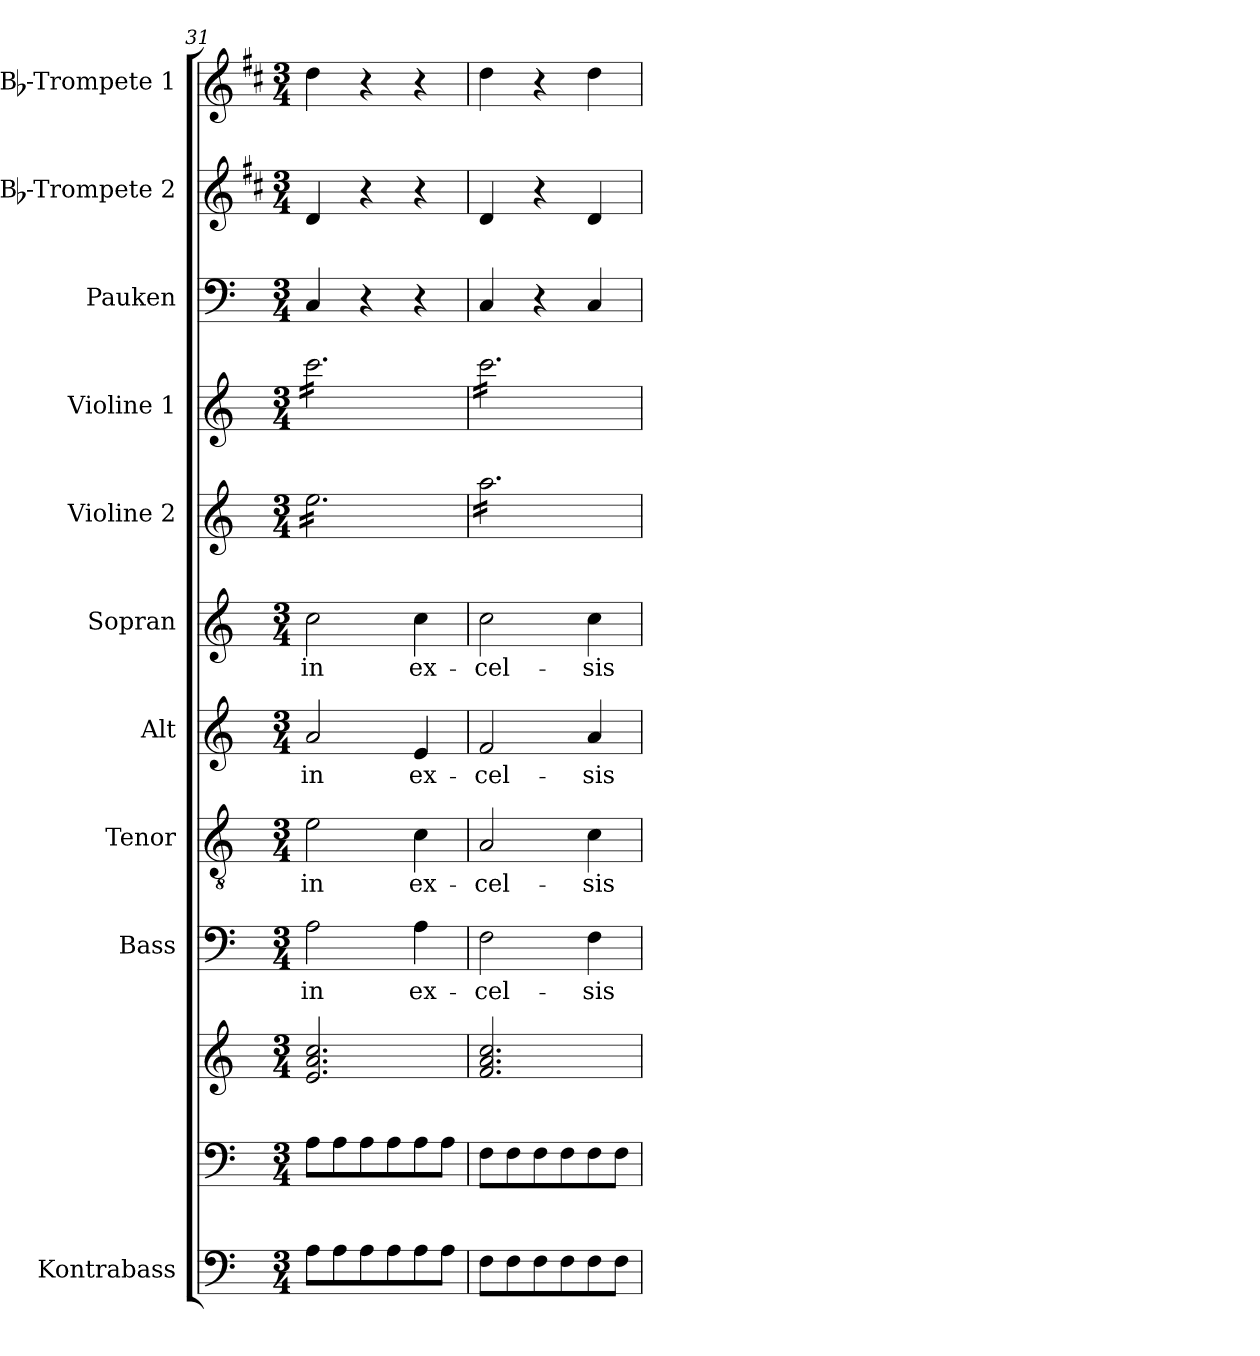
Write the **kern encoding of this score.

**kern	**kern	**kern	**kern	**text	**kern	**text	**kern	**text	**kern	**text	**kern	**kern	**kern	**kern	**kern
*part11	*part10	*part10	*part9	*part9	*part8	*part8	*part7	*part7	*part6	*part6	*part5	*part4	*part3	*part2	*part1
*staff12	*staff11	*staff10	*staff9	*staff9	*staff8	*staff8	*staff7	*staff7	*staff6	*staff6	*staff5	*staff4	*staff3	*staff2	*staff1
*I"Kontrabass	*	*	*I"Bass	*	*I"Tenor	*	*I"Alt	*	*I"Sopran	*	*I"Violine 2	*I"Violine 1	*I"Pauken	*I"Bb-Trompete 2	*I"Bb-Trompete 1
*I'Kb.	*	*	*I'B.	*	*I'T.	*	*I'A.	*	*I'S.	*	*I'Vl. 2	*I'Vl. 1	*I'Pk.	*I'Bb Trp. 2	*I'Bb Trp. 1
*clefF4	*clefF4	*clefG2	*clefF4	*	*clefGv2	*	*clefG2	*	*clefG2	*	*clefG2	*clefG2	*clefF4	*clefG2	*clefG2
*ITrd7c12	*	*	*	*	*	*	*	*	*	*	*	*	*	*ITrd1c2	*ITrd1c2
*k[]	*k[]	*k[]	*k[]	*	*k[]	*	*k[]	*	*k[]	*	*k[]	*k[]	*k[]	*k[]	*k[]
*C:	*C:	*C:	*C:	*	*C:	*	*C:	*	*C:	*	*C:	*C:	*C:	*C:	*C:
*M3/4	*M3/4	*M3/4	*M3/4	*	*M3/4	*	*M3/4	*	*M3/4	*	*M3/4	*M3/4	*M3/4	*M3/4	*M3/4
=31	=31	=31	=31	=31	=31	=31	=31	=31	=31	=31	=31	=31	=31	=31	=31
!	!	!	!	!LO:LY:b	!	!LO:LY:b	!	!LO:LY:b	!	!LO:LY:b	!	!	!	!	!
*	*	*	*	*	*	*	*	*	*	*	*tremolo	*	*	*	*
*	*	*	*	*	*	*	*	*	*	*	*	*tremolo	*	*	*
8AA\L	8A\L	2.e/ 2.a/ 2.cc/	2A\	in	2e\	in	2a/	in	2cc\	in	16ee\LL	16ccc\LL	4C/	4c/	4cc\
.	.	.	.	.	.	.	.	.	.	.	16ee\	16ccc\	.	.	.
8AA\	8A\	.	.	.	.	.	.	.	.	.	16ee\	16ccc\	.	.	.
.	.	.	.	.	.	.	.	.	.	.	16ee\	16ccc\	.	.	.
8AA\	8A\	.	.	.	.	.	.	.	.	.	16ee\	16ccc\	4r	4r	4r
.	.	.	.	.	.	.	.	.	.	.	16ee\	16ccc\	.	.	.
8AA\	8A\	.	.	.	.	.	.	.	.	.	16ee\	16ccc\	.	.	.
.	.	.	.	.	.	.	.	.	.	.	16ee\	16ccc\	.	.	.
!	!	!	!	!LO:LY:b	!	!LO:LY:b	!	!LO:LY:b	!	!LO:LY:b	!	!	!	!	!
8AA\	8A\	.	4A\	ex-	4c\	ex-	4e/	ex-	4cc\	ex-	16ee\	16ccc\	4r	4r	4r
.	.	.	.	.	.	.	.	.	.	.	16ee\	16ccc\	.	.	.
8AA\J	8A\J	.	.	.	.	.	.	.	.	.	16ee\	16ccc\	.	.	.
.	.	.	.	.	.	.	.	.	.	.	16ee\JJ	16ccc\JJ	.	.	.
=32	=32	=32	=32	=32	=32	=32	=32	=32	=32	=32	=32	=32	=32	=32	=32
!	!	!	!	!LO:LY:b	!	!LO:LY:b	!	!LO:LY:b	!	!LO:LY:b	!	!	!	!	!
8FF\L	8F\L	2.f/ 2.a/ 2.cc/	2F\	-cel-	2A/	-cel-	2f/	-cel-	2cc\	-cel-	16aa\LL	16ccc\LL	4C/	4c/	4cc\
.	.	.	.	.	.	.	.	.	.	.	16aa\	16ccc\	.	.	.
8FF\	8F\	.	.	.	.	.	.	.	.	.	16aa\	16ccc\	.	.	.
.	.	.	.	.	.	.	.	.	.	.	16aa\	16ccc\	.	.	.
8FF\	8F\	.	.	.	.	.	.	.	.	.	16aa\	16ccc\	4r	4r	4r
.	.	.	.	.	.	.	.	.	.	.	16aa\	16ccc\	.	.	.
8FF\	8F\	.	.	.	.	.	.	.	.	.	16aa\	16ccc\	.	.	.
.	.	.	.	.	.	.	.	.	.	.	16aa\	16ccc\	.	.	.
!	!	!	!	!LO:LY:b	!	!LO:LY:b	!	!LO:LY:b	!	!LO:LY:b	!	!	!	!	!
8FF\	8F\	.	4F\	-sis	4c\	-sis	4a/	-sis	4cc\	-sis	16aa\	16ccc\	4C/	4c/	4cc\
.	.	.	.	.	.	.	.	.	.	.	16aa\	16ccc\	.	.	.
8FF\J	8F\J	.	.	.	.	.	.	.	.	.	16aa\	16ccc\	.	.	.
.	.	.	.	.	.	.	.	.	.	.	16aa\JJ	16ccc\JJ	.	.	.
*	*	*	*	*	*	*	*	*	*	*	*	*Xtremolo	*	*	*
*	*	*	*	*	*	*	*	*	*	*	*Xtremolo	*	*	*	*
=	=	=	=	=	=	=	=	=	=	=	=	=	=	=	=
*-	*-	*-	*-	*-	*-	*-	*-	*-	*-	*-	*-	*-	*-	*-	*-
